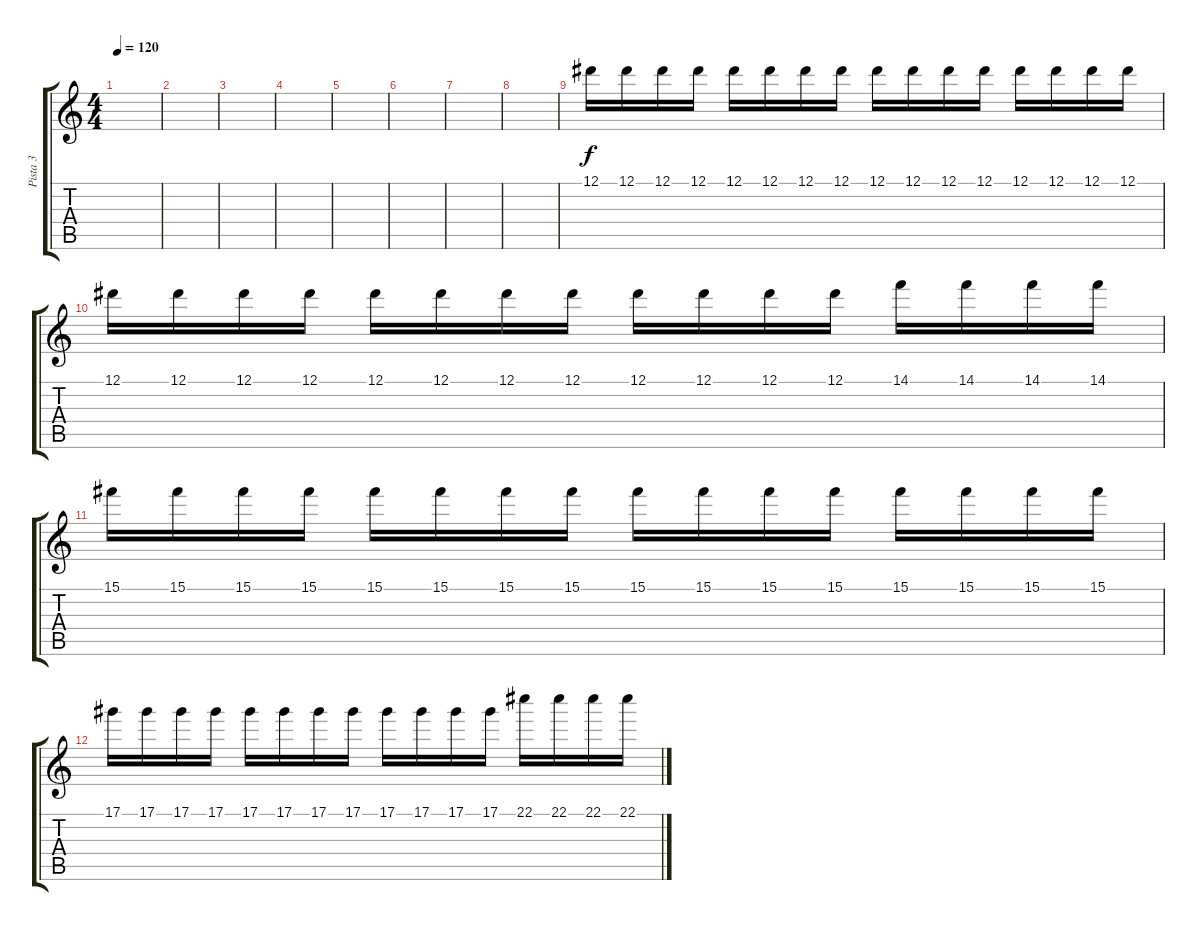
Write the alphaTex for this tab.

\track ("Pista 3" "Pista 3") {instrument distortionguitar}
\staff {score tabs}
\tuning (Eb4 Bb3 Gb3 Db3 Ab2 Db2) {hide}
\ts (4 4)
\tempo 120
\clef g2
\ks c
|
|
|
|
|
|
|
|
12.1.16 12.1.16 12.1.16 12.1.16 12.1.16 12.1.16 12.1.16 12.1.16 12.1.16 12.1.16 12.1.16 12.1.16 12.1.16 12.1.16 12.1.16 12.1.16 |
12.1.16 12.1.16 12.1.16 12.1.16 12.1.16 12.1.16 12.1.16 12.1.16 12.1.16 12.1.16 12.1.16 12.1.16 14.1.16 14.1.16 14.1.16 14.1.16 |
15.1.16 15.1.16 15.1.16 15.1.16 15.1.16 15.1.16 15.1.16 15.1.16 15.1.16 15.1.16 15.1.16 15.1.16 15.1.16 15.1.16 15.1.16 15.1.16 |
17.1.16 17.1.16 17.1.16 17.1.16 17.1.16 17.1.16 17.1.16 17.1.16 17.1.16 17.1.16 17.1.16 17.1.16 22.1.16 22.1.16 22.1.16 22.1.16
